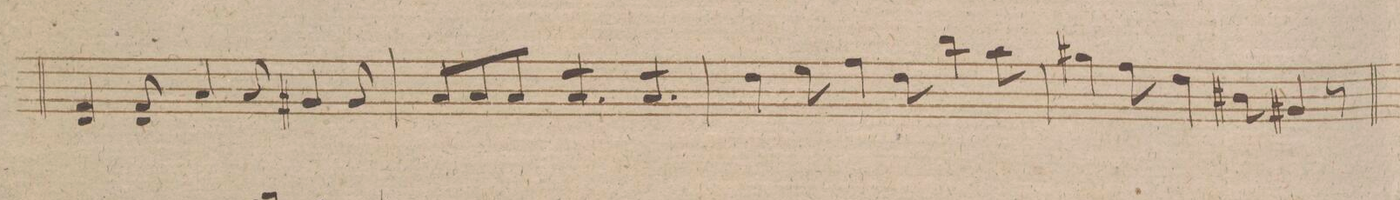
**kern	**dynam
*I"Viola.	*
*clefC3	*
*k[f#]	*
*M9/8	*
4G 4E/	.
8G 8E/	.
4B/	.
8B/	.
4A#X/	.
8A#/	.
=72	=72
*null	*
*tremolo	*
8B/L	.
8B/	.
8B/J	.
*null	*
*Xtremolo	*
*tremolo	*
8B/L	.
8B/	.
8B/J	.
8B/L	.
8B/	.
8B/J	.
*Xtremolo	*
=73	=73
4e\	.
8f#\	.
4g\	.
8e\	.
4cc\	.
8b\	.
=74	=74
4a#X\	.
8g\	.
4e\	.
8c#X\	.
4A#X/	.
8r	.
=75	=75
*-	*-
